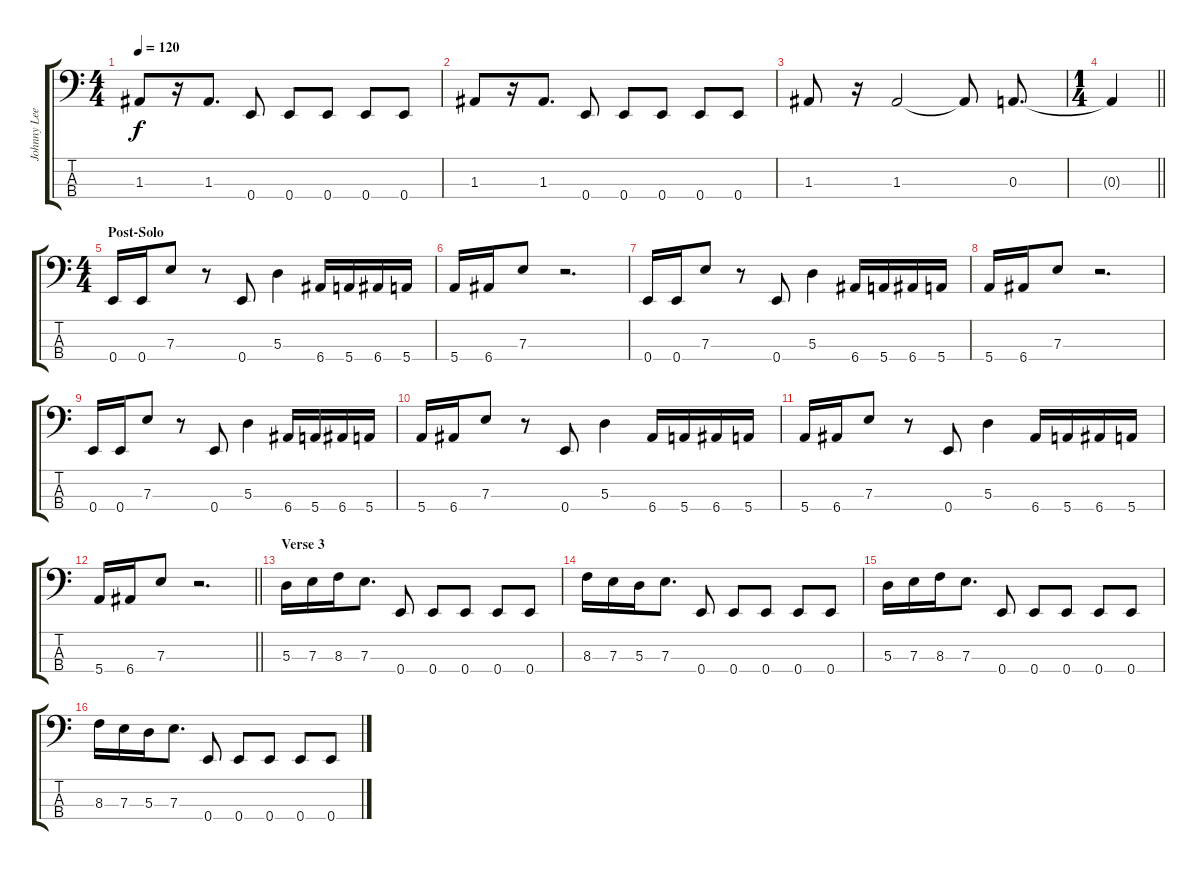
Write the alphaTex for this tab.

\track ("Johnny Lee Middleton (Bass)" "Johnny Lee") {instrument electricbasspick}
\staff {score tabs}
\tuning (G2 D2 A1 E1) {hide}
\ts (4 4)
\tempo 120
\clef f4
\ks c
1.3.8{dy f} r.16 1.3.8{d} 0.4.8 0.4.8 0.4.8 0.4.8 0.4.8 |
1.3.8 r.16 1.3.8{d} 0.4.8 0.4.8 0.4.8 0.4.8 0.4.8 |
1.3.8 r.16 1.3.2 1.3{t}.8 0.3.8{d} |
\ts (1 4)
\barLineRight lightlight
0.3{t}.4 |
\ts (4 4)
\section ("" "Post-Solo")
0.4.16 0.4.16 7.3.8 r.8 0.4.8 5.3.4 6.4.16 5.4.16 6.4.16 5.4.16 |
5.4.16 6.4.16 7.3.8 r.2{d} |
0.4.16 0.4.16 7.3.8 r.8 0.4.8 5.3.4 6.4.16 5.4.16 6.4.16 5.4.16 |
5.4.16 6.4.16 7.3.8 r.2{d} |
0.4.16 0.4.16 7.3.8 r.8 0.4.8 5.3.4 6.4.16 5.4.16 6.4.16 5.4.16 |
5.4.16 6.4.16 7.3.8 r.8 0.4.8 5.3.4 6.4.16 5.4.16 6.4.16 5.4.16 |
5.4.16 6.4.16 7.3.8 r.8 0.4.8 5.3.4 6.4.16 5.4.16 6.4.16 5.4.16 |
\barLineRight lightlight
5.4.16 6.4.16 7.3.8 r.2{d} |
\section ("" "Verse 3")
5.3.16 7.3.16 8.3.16 7.3.8{d} 0.4.8 0.4.8 0.4.8 0.4.8 0.4.8 |
8.3.16 7.3.16 5.3.16 7.3.8{d} 0.4.8 0.4.8 0.4.8 0.4.8 0.4.8 |
5.3.16 7.3.16 8.3.16 7.3.8{d} 0.4.8 0.4.8 0.4.8 0.4.8 0.4.8 |
8.3.16 7.3.16 5.3.16 7.3.8{d} 0.4.8 0.4.8 0.4.8 0.4.8 0.4.8
